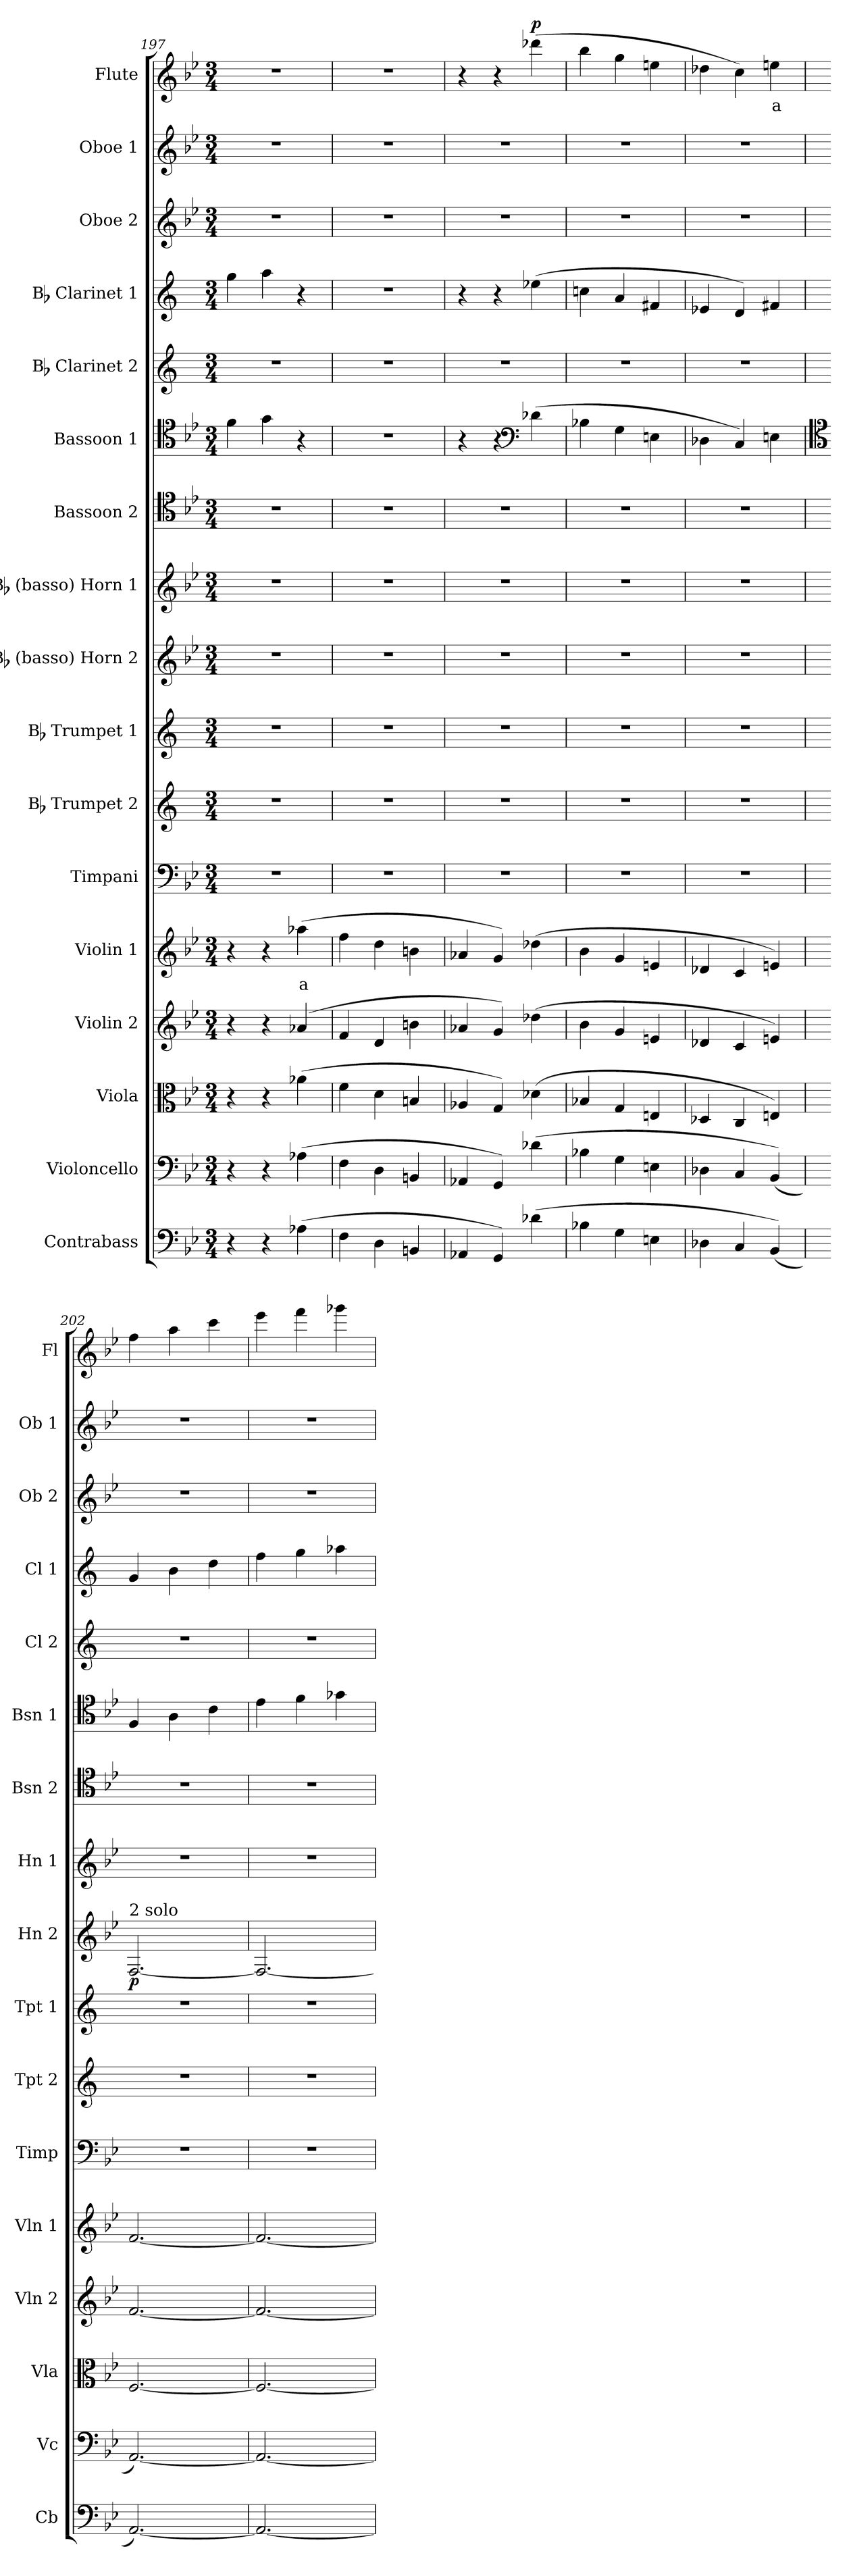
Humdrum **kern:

**kern	**kern	**kern	**kern	**kern	**text	**kern	**kern	**kern	**kern	**dynam	**kern	**kern	**kern	**kern	**kern	**kern	**kern	**kern	**text	**dynam
*part17	*part16	*part15	*part14	*part13	*part13	*part12	*part11	*part10	*part9	*part9	*part8	*part7	*part6	*part5	*part4	*part3	*part2	*part1	*part1	*part1
*staff17	*staff16	*staff15	*staff14	*staff13	*staff13	*staff12	*staff11	*staff10	*staff9	*staff9	*staff8	*staff7	*staff6	*staff5	*staff4	*staff3	*staff2	*staff1	*staff1	*staff1
*I"Contrabass	*I"Violoncello	*I"Viola	*I"Violin 2	*I"Violin 1	*	*I"Timpani	*I"Bb Trumpet 2	*I"Bb Trumpet 1	*I"Bb (basso) Horn 2	*	*I"Bb (basso) Horn 1	*I"Bassoon 2	*I"Bassoon 1	*I"Bb Clarinet 2	*I"Bb Clarinet 1	*I"Oboe 2	*I"Oboe 1	*I"Flute	*	*
*I'Cb	*I'Vc	*I'Vla	*I'Vln 2	*I'Vln 1	*	*I'Timp	*I'Tpt 2	*I'Tpt 1	*I'Hn 2	*	*I'Hn 1	*I'Bsn 2	*I'Bsn 1	*I'Cl 2	*I'Cl 1	*I'Ob 2	*I'Ob 1	*I'Fl	*	*
*clefF4	*clefF4	*clefC3	*clefG2	*clefG2	*	*clefF4	*clefG2	*clefG2	*clefG2	*	*clefG2	*clefC4	*clefC4	*clefG2	*clefG2	*clefG2	*clefG2	*clefG2	*	*
*ITrd7c12	*	*	*	*	*	*	*ITrd1c2	*ITrd1c2	*ITrd8c14	*	*ITrd8c14	*	*	*ITrd1c2	*ITrd1c2	*	*	*	*	*
*k[b-e-]	*k[b-e-]	*k[b-e-]	*k[b-e-]	*k[b-e-]	*	*k[b-e-]	*k[b-e-]	*k[b-e-]	*k[b-e-]	*	*k[b-e-]	*k[b-e-]	*k[b-e-]	*k[b-e-]	*k[b-e-]	*k[b-e-]	*k[b-e-]	*k[b-e-]	*	*
*M3/4	*M3/4	*M3/4	*M3/4	*M3/4	*	*M3/4	*M3/4	*M3/4	*M3/4	*	*M3/4	*M3/4	*M3/4	*M3/4	*M3/4	*M3/4	*M3/4	*M3/4	*	*
=197	=197	=197	=197	=197	=197	=197	=197	=197	=197	=197	=197	=197	=197	=197	=197	=197	=197	=197	=197	=197
4r	4r	4r	4r	4r	.	2.r	2.r	2.r	2.r	.	2.r	2.r	4f\	2.r	4ff\	2.r	2.r	2.r	.	.
4r	4r	4r	4r	4r	.	.	.	.	.	.	.	.	4g\	.	4gg\	.	.	.	.	.
!	!	!	!	!	!LO:LY:b:color=#FF0000	!	!	!	!	!	!	!	!	!	!	!	!	!	!	!
(4AA-X\	(4A-X\	(4a-X\	(4a-X/	(4aa-X\	a	.	.	.	.	.	.	.	4r	.	4r	.	.	.	.	.
=198	=198	=198	=198	=198	=198	=198	=198	=198	=198	=198	=198	=198	=198	=198	=198	=198	=198	=198	=198	=198
4FF\	4F\	4f\	4f/	4ff\	.	2.r	2.r	2.r	2.r	.	2.r	2.r	2.r	2.r	2.r	2.r	2.r	2.r	.	.
4DD\	4D\	4d\	4d/	4dd\	.	.	.	.	.	.	.	.	.	.	.	.	.	.	.	.
4BBBn/	4BBn/	4Bn/	4bn\	4bn\	.	.	.	.	.	.	.	.	.	.	.	.	.	.	.	.
=199	=199	=199	=199	=199	=199	=199	=199	=199	=199	=199	=199	=199	=199	=199	=199	=199	=199	=199	=199	=199
4AAA-X/	4AA-X/	4A-X/	4a-X/	4a-X/	.	2.r	2.r	2.r	2.r	.	2.r	2.r	4r	2.r	4r	2.r	2.r	4r	.	.
4GGG/)	4GG/)	4G/)	4g/)	4g/)	.	.	.	.	.	.	.	.	4r	.	4r	.	.	4r	.	.
*	*	*	*	*	*	*	*	*	*	*	*	*	*clefF4	*	*	*	*	*	*	*
!	!	!	!	!	!	!	!	!	!	!	!	!	!	!	!	!	!	!	!	!LO:DY:b
(4D-X\	(4d-X\	(4d-X\	(4dd-X\	(4dd-X\	.	.	.	.	.	.	.	.	(4d-X\	.	(4dd-X\	.	.	(4ddd-X\	.	p
=200	=200	=200	=200	=200	=200	=200	=200	=200	=200	=200	=200	=200	=200	=200	=200	=200	=200	=200	=200	=200
4BB-X\	4B-X\	4B-X/	4b-\	4b-\	.	2.r	2.r	2.r	2.r	.	2.r	2.r	4B-X\	2.r	4b-X\	2.r	2.r	4bb-\	.	.
4GG\	4G\	4G/	4g/	4g/	.	.	.	.	.	.	.	.	4G\	.	4g/	.	.	4gg\	.	.
4EEn\	4En\	4En/	4en/	4en/	.	.	.	.	.	.	.	.	4En\	.	4en/	.	.	4een\	.	.
=201	=201	=201	=201	=201	=201	=201	=201	=201	=201	=201	=201	=201	=201	=201	=201	=201	=201	=201	=201	=201
4DD-X\	4D-X\	4D-X/	4d-X/	4d-X/	.	2.r	2.r	2.r	2.r	.	2.r	2.r	4D-X\	2.r	4d-X/	2.r	2.r	4dd-X\	.	.
4CC/	4C/	4C/	4c/	4c/	.	.	.	.	.	.	.	.	4C/)	.	4c/)	.	.	4cc\)	.	.
!	!	!	!	!	!	!	!	!	!	!	!	!	!	!	!	!	!	!	!LO:LY:b:color=#FF0000	!
(4BBB-/)	(4BB-/)	4En/)	4en/)	4en/)	.	.	.	.	.	.	.	.	4En\	.	4en/	.	.	4een\	a	.
!!LO:PB:g=z
=202	=202	=202	=202	=202	=202	=202	=202	=202	=202	=202	=202	=202	=202	=202	=202	=202	=202	=202	=202	=202
*	*	*	*	*	*	*	*	*	*	*	*	*	*clefC4	*	*	*	*	*	*	*
!	!	!	!	!	!	!	!	!	!LO:TX:a:t=2 solo	!	!	!	!	!	!	!	!	!	!	!
!	!	!	!	!	!	!	!	!	!	!LO:DY:b	!	!	!	!	!	!	!	!	!	!
[2.AAA/)	[2.AA/)	[2.F/	[2.f/	[2.f/	.	2.r	2.r	2.r	[2.FF/	p	2.r	2.r	4F/	2.r	4f/	2.r	2.r	4ff\	.	.
.	.	.	.	.	.	.	.	.	.	.	.	.	4A\	.	4a\	.	.	4aa\	.	.
.	.	.	.	.	.	.	.	.	.	.	.	.	4c\	.	4cc\	.	.	4ccc\	.	.
=203	=203	=203	=203	=203	=203	=203	=203	=203	=203	=203	=203	=203	=203	=203	=203	=203	=203	=203	=203	=203
2.AAA/_	2.AA/_	2.F/_	2.f/_	2.f/_	.	2.r	2.r	2.r	2.FF/_	.	2.r	2.r	4e-\	2.r	4ee-\	2.r	2.r	4eee-\	.	.
.	.	.	.	.	.	.	.	.	.	.	.	.	4f\	.	4ff\	.	.	4fff\	.	.
.	.	.	.	.	.	.	.	.	.	.	.	.	4g-X\	.	4gg-X\	.	.	4ggg-X\	.	.
=	=	=	=	=	=	=	=	=	=	=	=	=	=	=	=	=	=	=	=	=
*-	*-	*-	*-	*-	*-	*-	*-	*-	*-	*-	*-	*-	*-	*-	*-	*-	*-	*-	*-	*-
